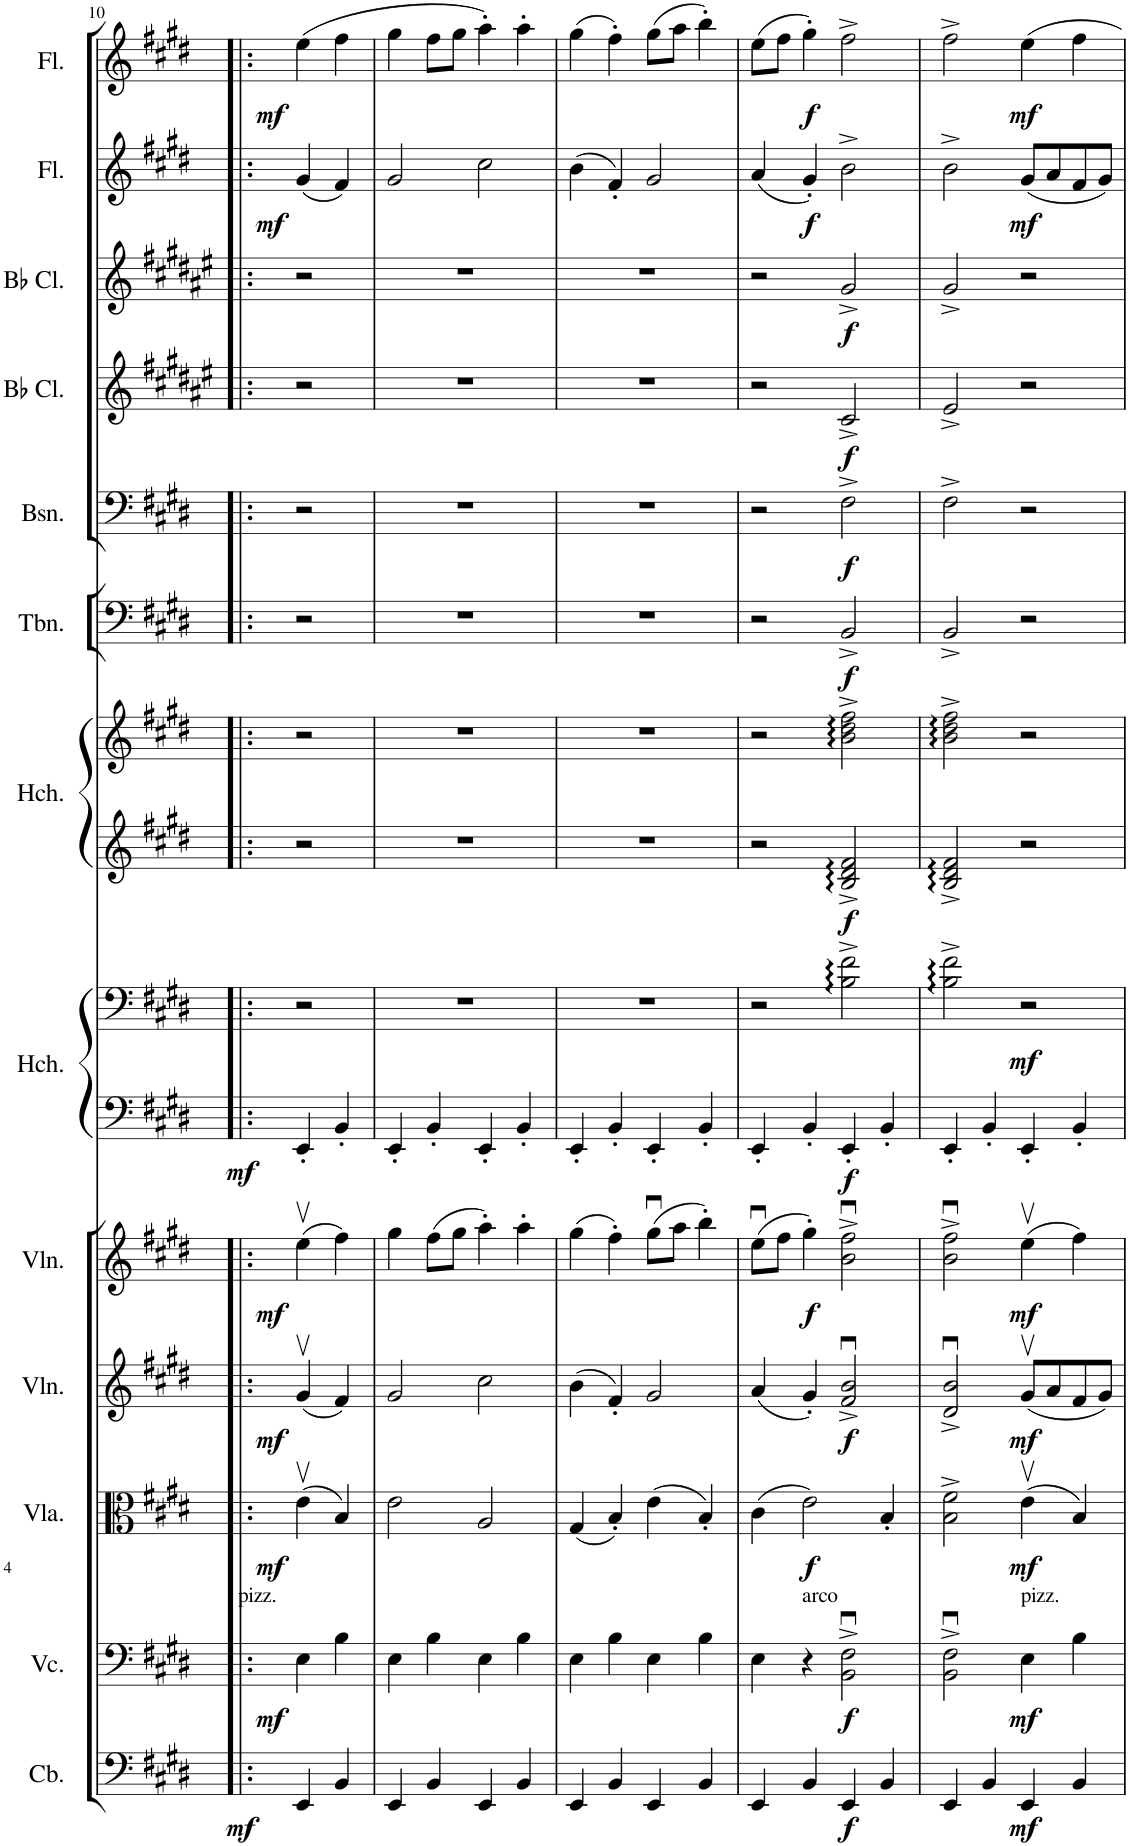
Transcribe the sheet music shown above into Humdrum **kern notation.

**kern	**dynam	**kern	**dynam	**kern	**dynam	**kern	**dynam	**kern	**dynam	**kern	**kern	**dynam	**kern	**kern	**dynam	**kern	**dynam	**kern	**dynam	**kern	**dynam	**kern	**dynam	**kern	**dynam	**kern	**dynam
*part13	*part13	*part12	*part12	*part11	*part11	*part10	*part10	*part9	*part9	*part8	*part8	*part8	*part7	*part7	*part7	*part6	*part6	*part5	*part5	*part4	*part4	*part3	*part3	*part2	*part2	*part1	*part1
*staff15	*staff15	*staff14	*staff14	*staff13	*staff13	*staff12	*staff12	*staff11	*staff11	*staff10	*staff9	*staff9/10	*staff8	*staff7	*staff7/8	*staff6	*staff6	*staff5	*staff5	*staff4	*staff4	*staff3	*staff3	*staff2	*staff2	*staff1	*staff1
*I"Contrabass	*	*I"Violoncello	*	*I"Viola	*	*I"Violin II	*	*I"Violin I	*	*I"Harpsichord II	*	*	*I"Harpsichord I	*	*	*I"Trombone	*	*I"Bassoon	*	*I"Bb Clarinet II	*	*I"Bb Clarinet I	*	*I"Flute II	*	*I"Flute I	*
*I'Cb.	*	*I'Vc.	*	*I'Vla.	*	*I'Vln.	*	*I'Vln.	*	*I'Hch.	*	*	*I'Hch.	*	*	*I'Tbn.	*	*I'Bsn.	*	*I'Bb Cl.	*	*I'Bb Cl.	*	*I'Fl.	*	*I'Fl.	*
!!LO:PB:g=z
*clefF4	*	*clefF4	*	*clefC3	*	*clefG2	*	*clefG2	*	*clefF4	*clefF4	*	*clefG2	*clefG2	*	*clefF4	*	*clefF4	*	*clefG2	*	*clefG2	*	*clefG2	*	*clefG2	*
*Trd7c12	*	*	*	*	*	*	*	*	*	*	*	*	*	*	*	*	*	*	*	*Trd1c2	*	*Trd1c2	*	*	*	*	*
*k[f#c#g#d#]	*	*k[f#c#g#d#]	*	*k[f#c#g#d#]	*	*k[f#c#g#d#]	*	*k[f#c#g#d#]	*	*k[f#c#g#d#]	*k[f#c#g#d#]	*	*k[f#c#g#d#]	*k[f#c#g#d#]	*	*k[f#c#g#d#]	*	*k[f#c#g#d#]	*	*k[f#c#g#d#a#e#]	*	*k[f#c#g#d#a#e#]	*	*k[f#c#g#d#]	*	*k[f#c#g#d#]	*
*E:	*	*E:	*	*E:	*	*E:	*	*E:	*	*E:	*E:	*	*E:	*E:	*	*E:	*	*E:	*	*	*	*	*	*E:	*	*E:	*
*M2/2	*	*M2/2	*	*M2/2	*	*M2/2	*	*M2/2	*	*M2/2	*M2/2	*	*M2/2	*M2/2	*	*M2/2	*	*M2/2	*	*M2/2	*	*M2/2	*	*M2/2	*	*M2/2	*
=10!|:	=10!|:	=10!|:	=10!|:	=10!|:	=10!|:	=10!|:	=10!|:	=10!|:	=10!|:	=10!|:	=10!|:	=10!|:	=10!|:	=10!|:	=10!|:	=10!|:	=10!|:	=10!|:	=10!|:	=10!|:	=10!|:	=10!|:	=10!|:	=10!|:	=10!|:	=10!|:	=10!|:
!	!	!LO:TX:a:t=pizz.	!	!	!	!	!	!	!	!	!	!	!	!	!	!	!	!	!	!	!	!	!	!	!	!	!
!	!LO:DY:b	!	!LO:DY:b	!	!LO:DY:b	!	!LO:DY:b	!	!LO:DY:b	!	!	!LO:DY:b=2	!	!	!	!	!	!	!	!	!	!	!	!	!LO:DY:b	!	!LO:DY:b
2ryy	mf	2ryy	mf	2ryy	mf	2ryy	mf	2ryy	mf	2ryy	2ryy	mf	2ryy	2ryy	.	2ryy	.	2ryy	.	2ryy	.	2ryy	.	2ryy	mf	2ryy	mf
4EE/	.	4E\	.	(4ev\	.	(4g#v/	.	(4eev\	.	4EE'/	2r	.	2r	2r	.	2r	.	2r	.	2r	.	2r	.	(4g#/	.	(4ee\	.
4BB/	.	4B\	.	4B/)	.	4f#/)	.	4ff#\)	.	4BB'/	.	.	.	.	.	.	.	.	.	.	.	.	.	4f#/)	.	4ff#\	.
=11	=11	=11	=11	=11	=11	=11	=11	=11	=11	=11	=11	=11	=11	=11	=11	=11	=11	=11	=11	=11	=11	=11	=11	=11	=11	=11	=11
4EE/	.	4E\	.	2e\	.	2g#/	.	4gg#\	.	4EE'/	1r	.	1r	1r	.	1r	.	1r	.	1r	.	1r	.	2g#/	.	4gg#\	.
4BB/	.	4B\	.	.	.	.	.	(8ff#\L	.	4BB'/	.	.	.	.	.	.	.	.	.	.	.	.	.	.	.	8ff#\L	.
.	.	.	.	.	.	.	.	8gg#\J	.	.	.	.	.	.	.	.	.	.	.	.	.	.	.	.	.	8gg#\J	.
4EE/	.	4E\	.	2A/	.	2cc#\	.	4aa'\)	.	4EE'/	.	.	.	.	.	.	.	.	.	.	.	.	.	2cc#\	.	4aa'\)	.
4BB/	.	4B\	.	.	.	.	.	4aa'\	.	4BB'/	.	.	.	.	.	.	.	.	.	.	.	.	.	.	.	4aa'\	.
=12	=12	=12	=12	=12	=12	=12	=12	=12	=12	=12	=12	=12	=12	=12	=12	=12	=12	=12	=12	=12	=12	=12	=12	=12	=12	=12	=12
4EE/	.	4E\	.	(4G#/	.	(4b\	.	(4gg#\	.	4EE'/	1r	.	1r	1r	.	1r	.	1r	.	1r	.	1r	.	(4b\	.	(4gg#\	.
4BB/	.	4B\	.	4B'/)	.	4f#'/)	.	4ff#'\)	.	4BB'/	.	.	.	.	.	.	.	.	.	.	.	.	.	4f#'/)	.	4ff#'\)	.
4EE/	.	4E\	.	(4e\	.	2g#/	.	(8gg#u\L	.	4EE'/	.	.	.	.	.	.	.	.	.	.	.	.	.	2g#/	.	(8gg#\L	.
.	.	.	.	.	.	.	.	8aa\J	.	.	.	.	.	.	.	.	.	.	.	.	.	.	.	.	.	8aa\J	.
4BB/	.	4B\	.	4B'/)	.	.	.	4bb'\)	.	4BB'/	.	.	.	.	.	.	.	.	.	.	.	.	.	.	.	4bb'\)	.
=13	=13	=13	=13	=13	=13	=13	=13	=13	=13	=13	=13	=13	=13	=13	=13	=13	=13	=13	=13	=13	=13	=13	=13	=13	=13	=13	=13
4EE/	.	4E\	.	(4c#\	.	(4a/	.	(8eeu\L	.	4EE'/	2r	.	2r	2r	.	2r	.	2r	.	2r	.	2r	.	(4a/	.	(8ee\L	.
.	.	.	.	.	.	.	.	8ff#\J	.	.	.	.	.	.	.	.	.	.	.	.	.	.	.	.	.	8ff#\J	.
!	!	!LO:TX:a:t=arco	!	!	!	!	!	!	!	!	!	!	!	!	!	!	!	!	!	!	!	!	!	!	!	!	!
!	!	!	!	!	!LO:DY:b	!	!	!	!LO:DY:b	!	!	!	!	!	!	!	!	!	!	!	!	!	!	!	!LO:DY:b	!	!LO:DY:b
4BB/	.	4r	.	2e\)	f	4g#'/)	.	4gg#'\)	f	4BB'/	.	.	.	.	.	.	.	.	.	.	.	.	.	4g#'/)	f	4gg#'\)	f
!	!LO:DY:b	!	!LO:DY:b	!	!	!	!LO:DY:b	!	!	!	!	!LO:DY:b=2	!	!	!LO:DY:b=2	!	!LO:DY:b	!	!LO:DY:b	!	!LO:DY:b	!	!LO:DY:b	!	!	!	!
4EE/	f	2BB\u^ 2F#\u^	f	.	.	2f#/u^ 2b/u^	f	2b\u^ 2ff#\u^	.	4EE'/	2B\^ 2f#\^	f	2B/^ 2d#/^ 2f#/^	2b\^ 2dd#\^ 2ff#\^	f	2BB^/	f	2F#^\	f	2c#^/	f	2g#^/	f	2b^\	.	2ff#^\	.
4BB/	.	.	.	4B'/	.	.	.	.	.	4BB'/	.	.	.	.	.	.	.	.	.	.	.	.	.	.	.	.	.
=14	=14	=14	=14	=14	=14	=14	=14	=14	=14	=14	=14	=14	=14	=14	=14	=14	=14	=14	=14	=14	=14	=14	=14	=14	=14	=14	=14
4EE/	.	2BB\u^ 2F#\u^	.	2B\^ 2f#\^	.	2d#/u^ 2b/u^	.	2b\u^ 2ff#\u^	.	4EE'/	2B\^ 2f#\^	.	2B/^ 2d#/^ 2f#/^	2b\^ 2dd#\^ 2ff#\^	.	2BB^/	.	2F#^\	.	2e#^/	.	2g#^/	.	2b^\	.	2ff#^\	.
4BB/	.	.	.	.	.	.	.	.	.	4BB'/	.	.	.	.	.	.	.	.	.	.	.	.	.	.	.	.	.
!	!	!LO:TX:a:t=pizz.	!	!	!	!	!	!	!	!	!	!	!	!	!	!	!	!	!	!	!	!	!	!	!	!	!
!	!LO:DY:b	!	!LO:DY:b	!	!LO:DY:b	!	!LO:DY:b	!	!LO:DY:b	!	!	!LO:DY:b	!	!	!	!	!	!	!	!	!	!	!	!	!LO:DY:b	!	!LO:DY:b
4EE/	mf	4E\	mf	(4ev\	mf	(8g#v/L	mf	(4eev\	mf	4EE'/	2r	mf	2r	2r	.	2r	.	2r	.	2r	.	2r	.	(8g#/L	mf	4ee\	mf
.	.	.	.	.	.	8a/	.	.	.	.	.	.	.	.	.	.	.	.	.	.	.	.	.	8a/	.	.	.
4BB/	.	4B\	.	4B/)	.	8f#/	.	4ff#\)	.	4BB'/	.	.	.	.	.	.	.	.	.	.	.	.	.	8f#/	.	4ff#\	.
.	.	.	.	.	.	8g#/J)	.	.	.	.	.	.	.	.	.	.	.	.	.	.	.	.	.	8g#/J)	.	.	.
=	=	=	=	=	=	=	=	=	=	=	=	=	=	=	=	=	=	=	=	=	=	=	=	=	=	=	=
*-	*-	*-	*-	*-	*-	*-	*-	*-	*-	*-	*-	*-	*-	*-	*-	*-	*-	*-	*-	*-	*-	*-	*-	*-	*-	*-	*-
